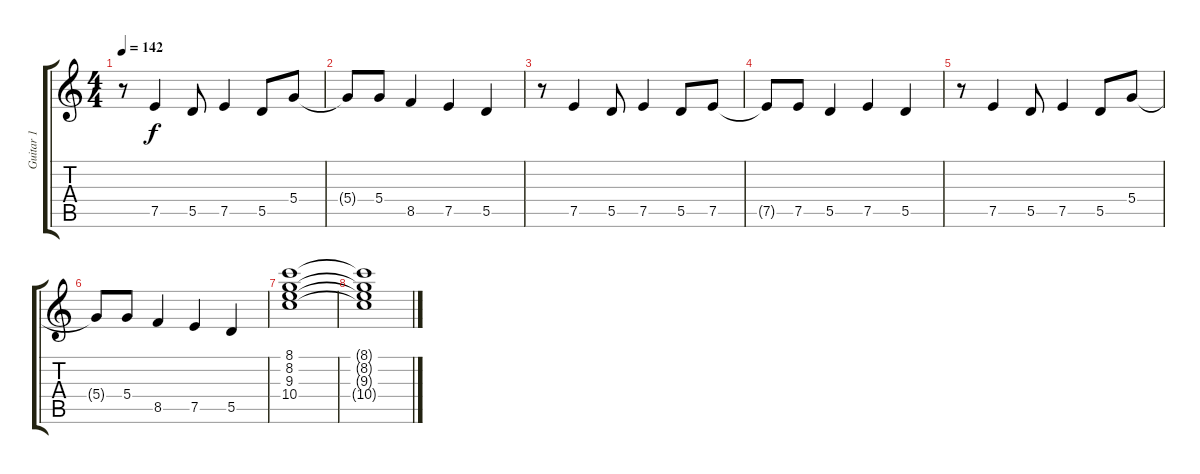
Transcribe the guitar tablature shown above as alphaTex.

\track ("Guitar 1" "Guitar 1") {instrument overdrivenguitar}
\staff {score tabs}
\tuning (E4 B3 G3 D3 A2 E2) {hide}
\ts (4 4)
\tempo 142
\clef g2
\ks c
r.8{dy f} 7.5.4 5.5.8 7.5.4 5.5.8 5.4.8 |
5.4{t}.8 5.4.8 8.5.4 7.5.4 5.5.4 |
r.8 7.5.4 5.5.8 7.5.4 5.5.8 7.5.8 |
7.5{t}.8 7.5.8 5.5.4 7.5.4 5.5.4 |
r.8 7.5.4 5.5.8 7.5.4 5.5.8 5.4.8 |
5.4{t}.8 5.4.8 8.5.4 7.5.4 5.5.4 |
(8.1 8.2 9.3 10.4).1 |
(8.1{t} 8.2{t} 9.3{t} 10.4{t}).1
